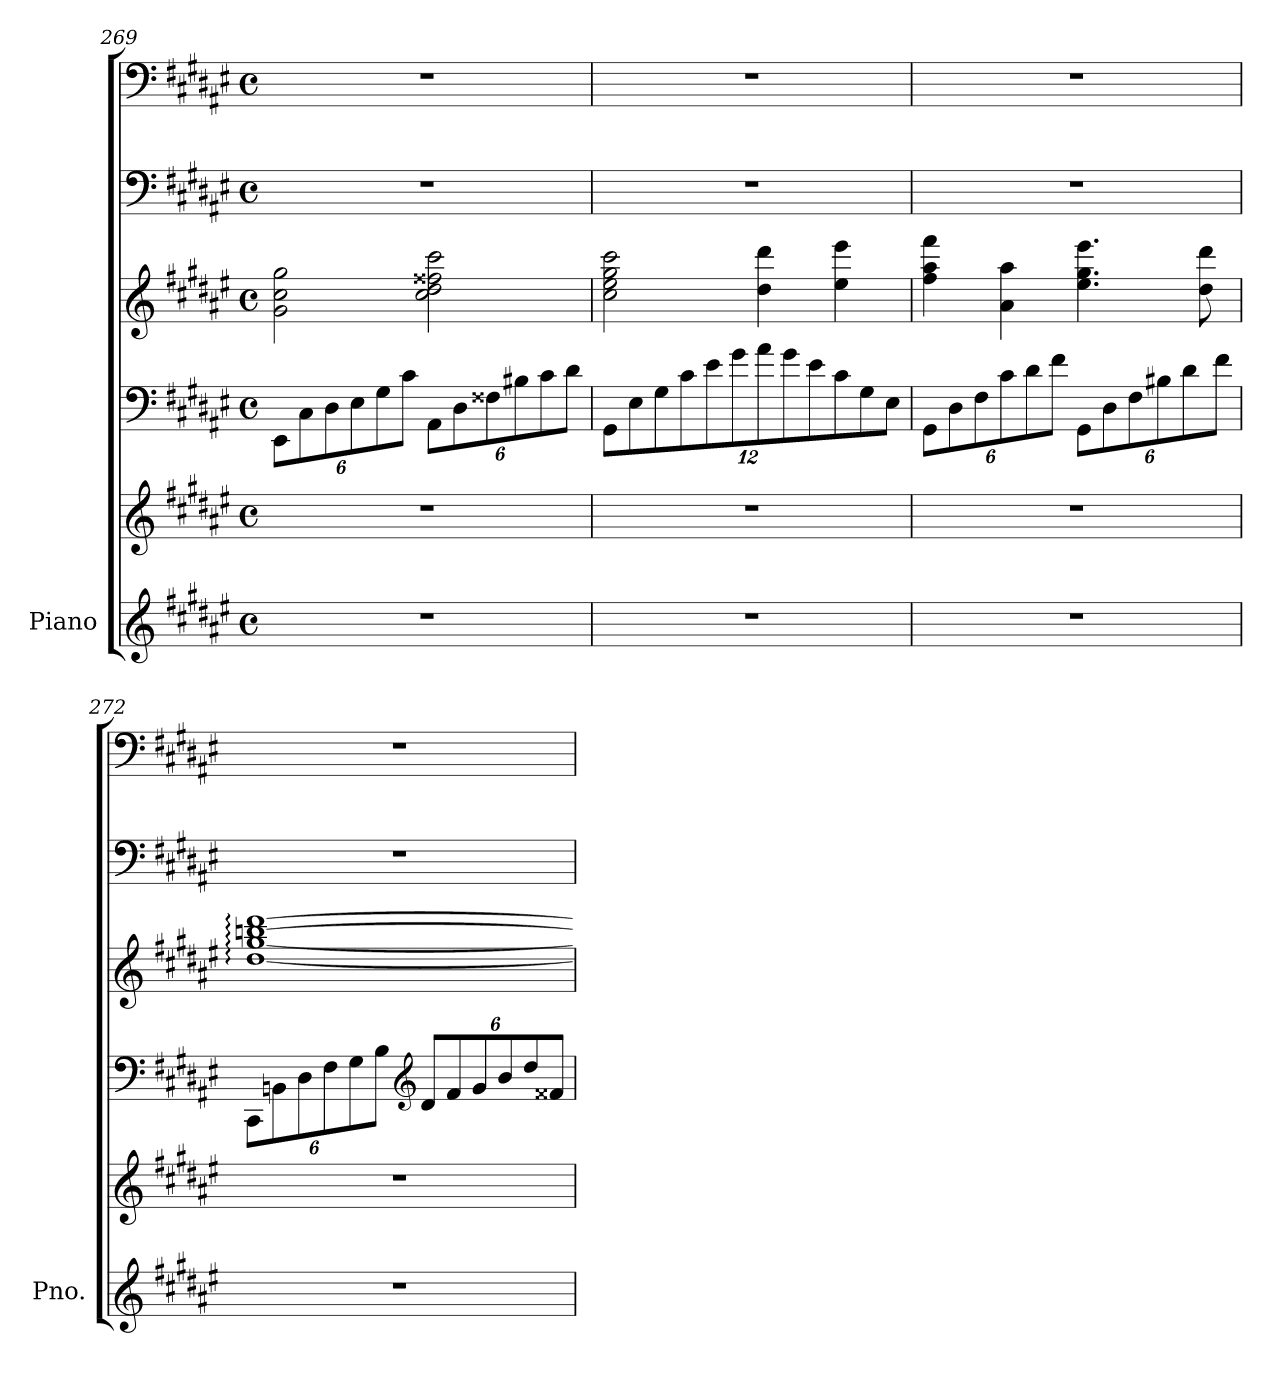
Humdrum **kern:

**kern	**kern	**kern	**kern	**kern	**kern
*part1	*part1	*part1	*part1	*part1	*part1
*staff6	*staff5	*staff4	*staff3	*staff2	*staff1
*I"Piano	*	*	*	*	*
*I'Pno.	*	*	*	*	*
!!LO:LB:g=z
*clefG2	*clefG2	*clefF4	*clefG2	*clefF4	*clefF4
*k[f#c#g#d#a#e#]	*k[f#c#g#d#a#e#]	*k[f#c#g#d#a#e#]	*k[f#c#g#d#a#e#]	*k[f#c#g#d#a#e#]	*k[f#c#g#d#a#e#]
*M4/4	*M4/4	*M4/4	*M4/4	*M4/4	*M4/4
*met(c)	*met(c)	*met(c)	*met(c)	*met(c)	*met(c)
*	*	*Xbrackettup	*	*	*
=269	=269	=269	=269	=269	=269
1r	1r	12EE#\L	2g#\ 2cc#\ 2gg#\	1r	1r
.	.	12C#\	.	.	.
.	.	12D#\	.	.	.
.	.	12E#\	.	.	.
.	.	12G#\	.	.	.
.	.	12c#\J	.	.	.
.	.	12AA#\L	2cc#\ 2dd#\ 2ff##X\ 2ccc#\	.	.
.	.	12D#\	.	.	.
.	.	12F##X\	.	.	.
.	.	12B#X\	.	.	.
.	.	12c#\	.	.	.
.	.	12d#\J	.	.	.
=270	=270	=270	=270	=270	=270
1r	1r	12GG#\L	2cc#\ 2ee#\ 2gg#\ 2ccc#\	1r	1r
.	.	12E#\	.	.	.
.	.	12G#\	.	.	.
.	.	12c#\	.	.	.
.	.	12e#\	.	.	.
.	.	12g#\	.	.	.
.	.	12a#\	4dd#\ 4ddd#\	.	.
.	.	12g#\	.	.	.
.	.	12e#\	.	.	.
.	.	12c#\	4ee#\ 4eee#\	.	.
.	.	12G#\	.	.	.
.	.	12E#\J	.	.	.
=271	=271	=271	=271	=271	=271
1r	1r	12GG#\L	4ff#\ 4aa#\ 4fff#\	1r	1r
.	.	12D#\	.	.	.
.	.	12F#\	.	.	.
.	.	12c#\	4a#\ 4aa#\	.	.
.	.	12d#\	.	.	.
.	.	12f#\J	.	.	.
.	.	12GG#\L	4.ee#\ 4.gg#\ 4.eee#\	.	.
.	.	12D#\	.	.	.
.	.	12F#\	.	.	.
.	.	12B#X\	.	.	.
.	.	12d#\	.	.	.
.	.	.	8dd#\ 8ddd#\	.	.
.	.	12f#\J	.	.	.
=272	=272	=272	=272	=272	=272
1r	1r	12CC#\L	[1dd#: [1gg#: [1bbn: [1ddd#:	1r	1r
.	.	12BBn\	.	.	.
.	.	12D#\	.	.	.
.	.	12F#\	.	.	.
.	.	12G#\	.	.	.
.	.	12B\J	.	.	.
*	*	*clefG2	*	*	*
.	.	12d#/L	.	.	.
.	.	12f#/	.	.	.
.	.	12g#/	.	.	.
.	.	12b/	.	.	.
.	.	12dd#/	.	.	.
.	.	12f##X/J	.	.	.
=	=	=	=	=	=
*-	*-	*-	*-	*-	*-
